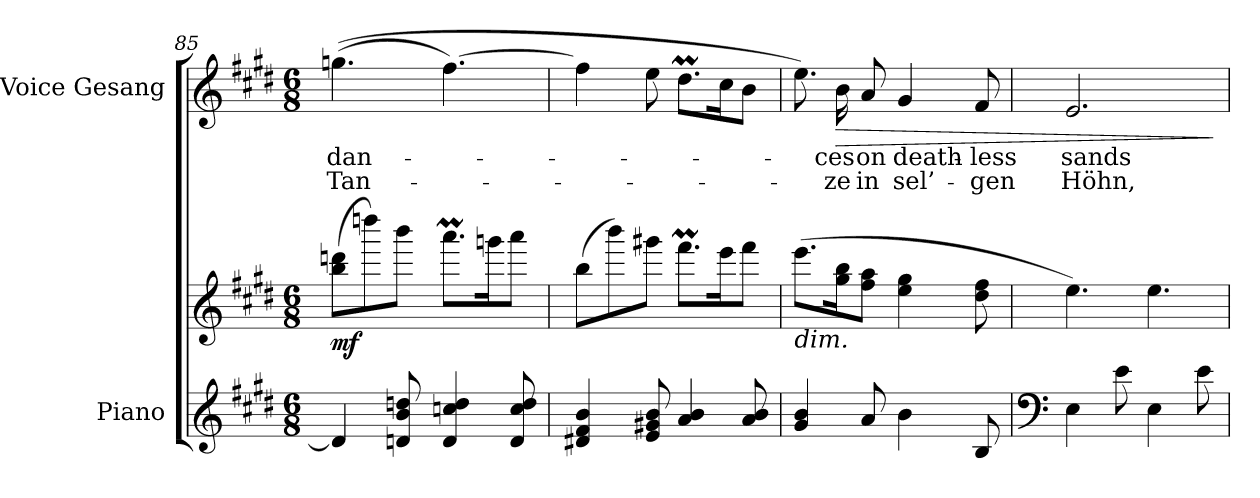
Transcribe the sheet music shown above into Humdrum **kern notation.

**kern	**kern	**dynam	**kern	**text	**text	**dynam
*part2	*part2	*part2	*part1	*part1	*part1	*part1
*staff3	*staff2	*staff2/3	*staff1	*staff1	*staff1	*staff1
*I"Piano	*	*	*I"Voice Gesang	*	*	*
*I'Pno	*	*	*	*	*	*
!!LO:LB:g=z
*clefG2	*clefG2	*	*clefG2	*	*	*
*k[f#c#g#d#]	*k[f#c#g#d#]	*	*k[f#c#g#d#]	*	*	*
*M6/8	*M6/8	*	*M6/8	*	*	*
=85	=85	=85	=85	=85	=85	=85
!	!	!LO:DY:b	!	!LO:LY:b	!LO:LY:b	!
4dn/]	(>8bb\ 8dddn\L	mf	(>(>4.ggn\	dan-	Tan-	.
.	8ddddn\)	.	.	.	.	.
8d/ 8b/ 8ddn/	8bbb\J	.	.	.	.	.
4d/ 4ccn/ 4dd/	8.aaaM\L	.	[4.ff#\)	.	.	.
.	16gggn\K	.	.	.	.	.
8d/ 8cc/ 8dd/	8aaa\J	.	.	.	.	.
=86	=86	=86	=86	=86	=86	=86
4d#X/ 4f#/ 4b/	(>8bb\L	.	4ff#\]	.	.	.
.	8bbb\)	.	.	.	.	.
8e/ 8g#X/ 8b/	8ggg#X\J	.	8ee\	.	.	.
4a/ 4b/	8.fff#M\L	.	8.dd#m\L	.	.	.
.	16eee\K	.	16cc#\K	.	.	.
8a/ 8b/	8fff#\J	.	8b\J	.	.	.
=87	=87	=87	=87	=87	=87	=87
!	!LO:TX:b:i:t=dim.	!	!	!	!	!
4g#/ 4b/	(>8.eee\L	.	8.ee\)	.	.	.
!	!	!	!	!LO:LY:b	!LO:LY:b	!LO:HP:b
.	16gg#\ 16bb\K	.	16b\	-ces	-ze	>
!	!	!	!	!LO:LY:b	!LO:LY:b	!
8a/	8ff#\ 8aa\J	.	8a/	on	in	.
!	!	!	!	!LO:LY:b	!LO:LY:b	!
4b\	4ee\ 4gg#\	.	4g#/	death-	sel’-	.
!	!	!	!	!LO:LY:b	!LO:LY:b	!
8B/	8dd#\ 8ff#\	.	8f#/	-less	-gen	.
=88	=88	=88	=88	=88	=88	=88
*clefF4	*	*	*	*	*	*
!	!	!	!	!LO:LY:b	!LO:LY:b	!
4E\	4.ee\)	.	2.e/	sands	Höhn,	.
8e\	.	.	.	.	.	.
4E\	4.ee\	.	.	.	.	.
8e\	.	.	.	.	.	.
.	.	.	.	.	.	]
=	=	=	=	=	=	=
*-	*-	*-	*-	*-	*-	*-
